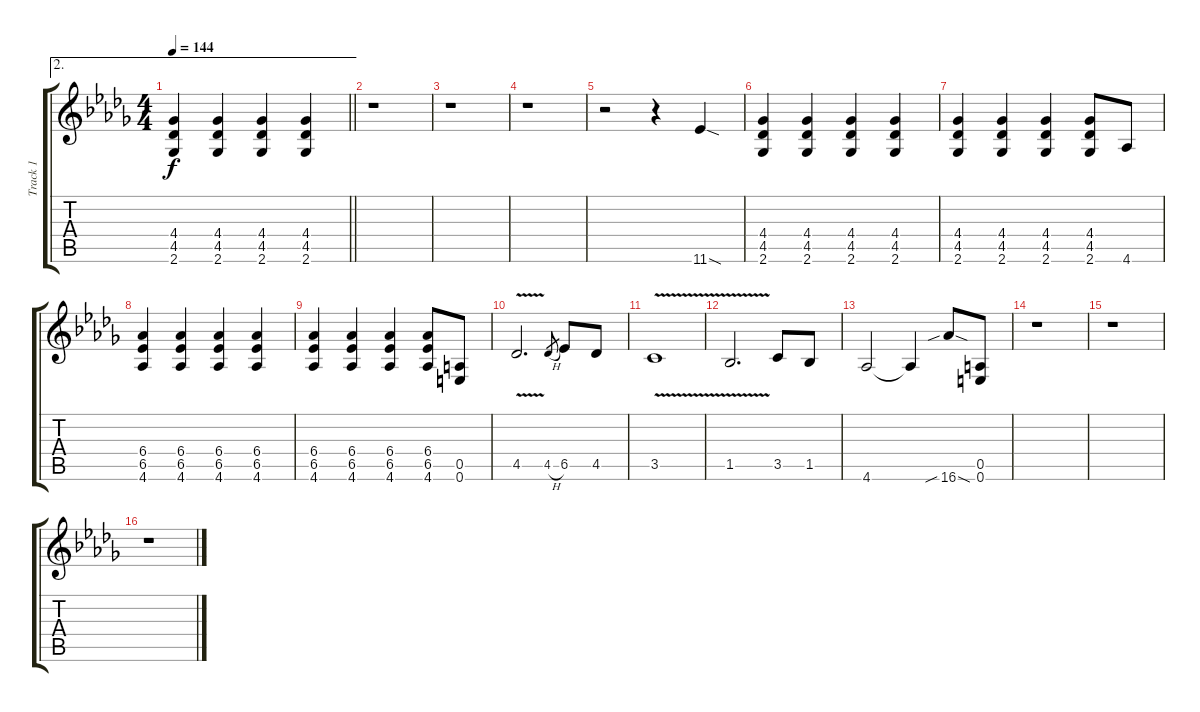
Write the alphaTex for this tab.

\track ("Track 1" "Track 1") {instrument distortionguitar}
\staff {score tabs}
\tuning (E4 B3 G3 D3 A2 E2) {hide}
\ae 2
\ts (4 4)
\tempo 144
\clef g2
\barLineRight lightlight
\ks db
(4.4 4.5 2.6).4{dy f} (4.4 4.5 2.6).4 (4.4 4.5 2.6).4 (4.4 4.5 2.6).4 |
r.1 |
r.1 |
r.1 |
r.2 r.4 11.6{sod}.4 |
(4.4 4.5 2.6).4 (4.4 4.5 2.6).4 (4.4 4.5 2.6).4 (4.4 4.5 2.6).4 |
(4.4 4.5 2.6).4 (4.4 4.5 2.6).4 (4.4 4.5 2.6).4 (4.4 4.5 2.6).8 4.6.8 |
(6.4 6.5 4.6).4 (6.4 6.5 4.6).4 (6.4 6.5 4.6).4 (6.4 6.5 4.6).4 |
(6.4 6.5 4.6).4 (6.4 6.5 4.6).4 (6.4 6.5 4.6).4 (6.4 6.5 4.6).8 (0.5 0.6).8 |
4.5{v}.2{d} 4.5{h}.8{gr} 6.5.8 4.5.8 |
3.5{v}.1 |
1.5{v}.2{d} 3.5.8 1.5.8 |
4.6.2 4.6{t}.4 16.6{sib sod}.8 (0.5 0.6).8 |
r.1 |
r.1 |
r.1
